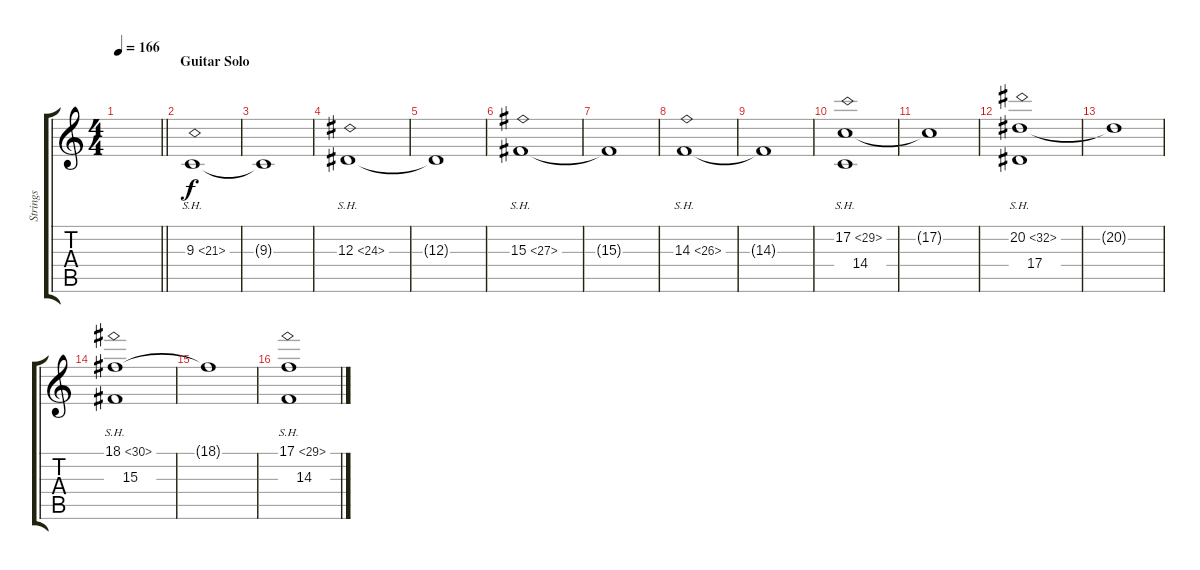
\track ("Strings" "Strings") {instrument stringensemble1}
\staff {score tabs}
\tuning (C4 G3 Eb3 Bb2 F2 C2) {hide}
\ts (4 4)
\tempo 166
\clef g2
\barLineRight lightlight
\ks c
|
\section ("" "Guitar Solo")
9.3{sh 12}.1 |
9.3{t}.1 |
12.3{sh 12}.1 |
12.3{t}.1 |
15.3{sh 12}.1 |
15.3{t}.1 |
14.3{sh 12}.1 |
14.3{t}.1 |
(17.2{sh 12} 14.4).1 |
17.2{t}.1 |
(20.2{sh 12} 17.4).1 |
20.2{t}.1 |
(18.1{sh 12} 15.3).1 |
18.1{t}.1 |
(17.1{sh 12} 14.3).1
